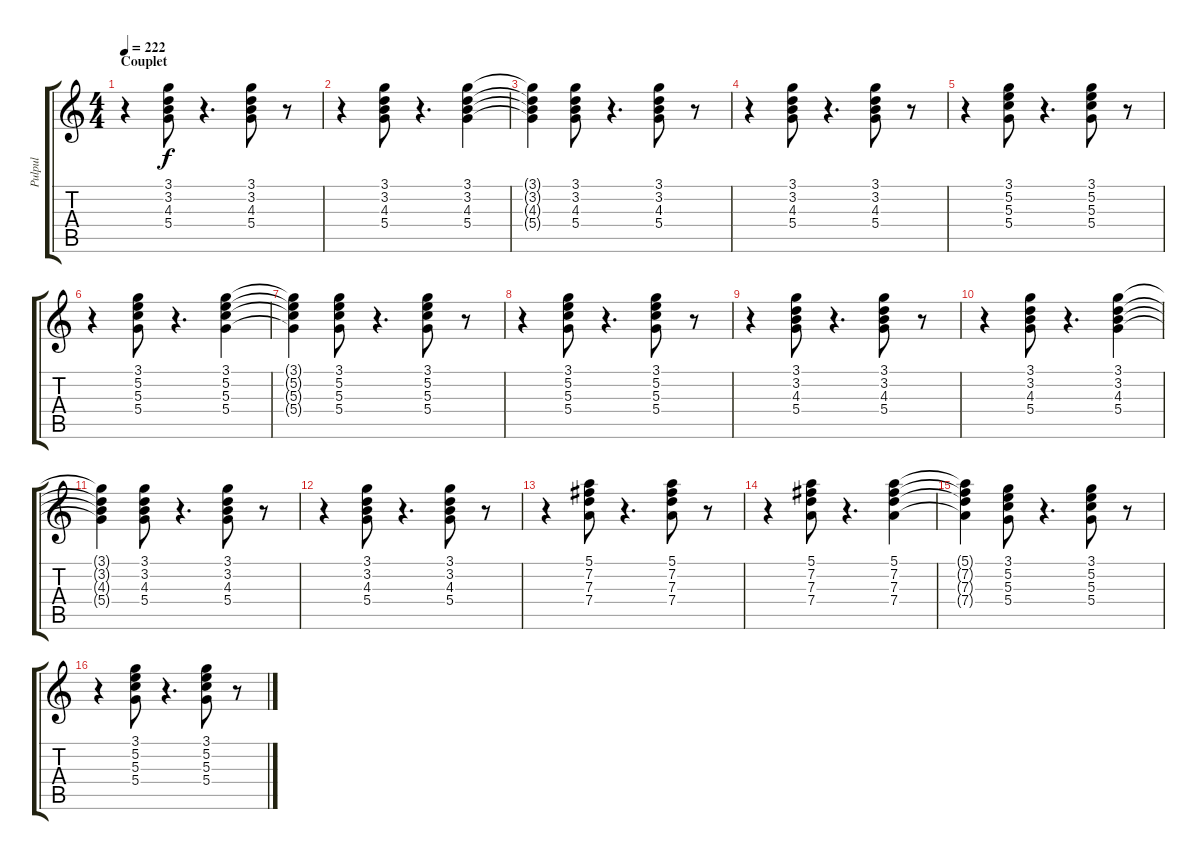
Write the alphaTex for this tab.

\track ("Pulpul" "Pulpul") {instrument electricguitarmuted}
\staff {score tabs}
\tuning (E4 B3 G3 D3 A2 E2) {hide}
\ts (4 4)
\section ("" "Couplet")
\tempo 222
\clef g2
\ks c
r.4{dy f} (3.1 3.2 4.3 5.4).8 r.4{d} (3.1 3.2 4.3 5.4).8 r.8 |
r.4 (3.1 3.2 4.3 5.4).8 r.4{d} (3.1 3.2 4.3 5.4).4 |
(3.1{t} 3.2{t} 4.3{t} 5.4{t}).4 (3.1 3.2 4.3 5.4).8 r.4{d} (3.1 3.2 4.3 5.4).8 r.8 |
r.4 (3.1 3.2 4.3 5.4).8 r.4{d} (3.1 3.2 4.3 5.4).8 r.8 |
r.4 (3.1 5.2 5.3 5.4).8 r.4{d} (3.1 5.2 5.3 5.4).8 r.8 |
r.4 (3.1 5.2 5.3 5.4).8 r.4{d} (3.1 5.2 5.3 5.4).4 |
(3.1{t} 5.2{t} 5.3{t} 5.4{t}).4 (3.1 5.2 5.3 5.4).8 r.4{d} (3.1 5.2 5.3 5.4).8 r.8 |
r.4 (3.1 5.2 5.3 5.4).8 r.4{d} (3.1 5.2 5.3 5.4).8 r.8 |
r.4 (3.1 3.2 4.3 5.4).8 r.4{d} (3.1 3.2 4.3 5.4).8 r.8 |
r.4 (3.1 3.2 4.3 5.4).8 r.4{d} (3.1 3.2 4.3 5.4).4 |
(3.1{t} 3.2{t} 4.3{t} 5.4{t}).4 (3.1 3.2 4.3 5.4).8 r.4{d} (3.1 3.2 4.3 5.4).8 r.8 |
r.4 (3.1 3.2 4.3 5.4).8 r.4{d} (3.1 3.2 4.3 5.4).8 r.8 |
r.4 (5.1 7.2 7.3 7.4).8 r.4{d} (5.1 7.2 7.3 7.4).8 r.8 |
r.4 (5.1 7.2 7.3 7.4).8 r.4{d} (5.1 7.2 7.3 7.4).4 |
(5.1{t} 7.2{t} 7.3{t} 7.4{t}).4 (3.1 5.2 5.3 5.4).8 r.4{d} (3.1 5.2 5.3 5.4).8 r.8 |
r.4 (3.1 5.2 5.3 5.4).8 r.4{d} (3.1 5.2 5.3 5.4).8 r.8
